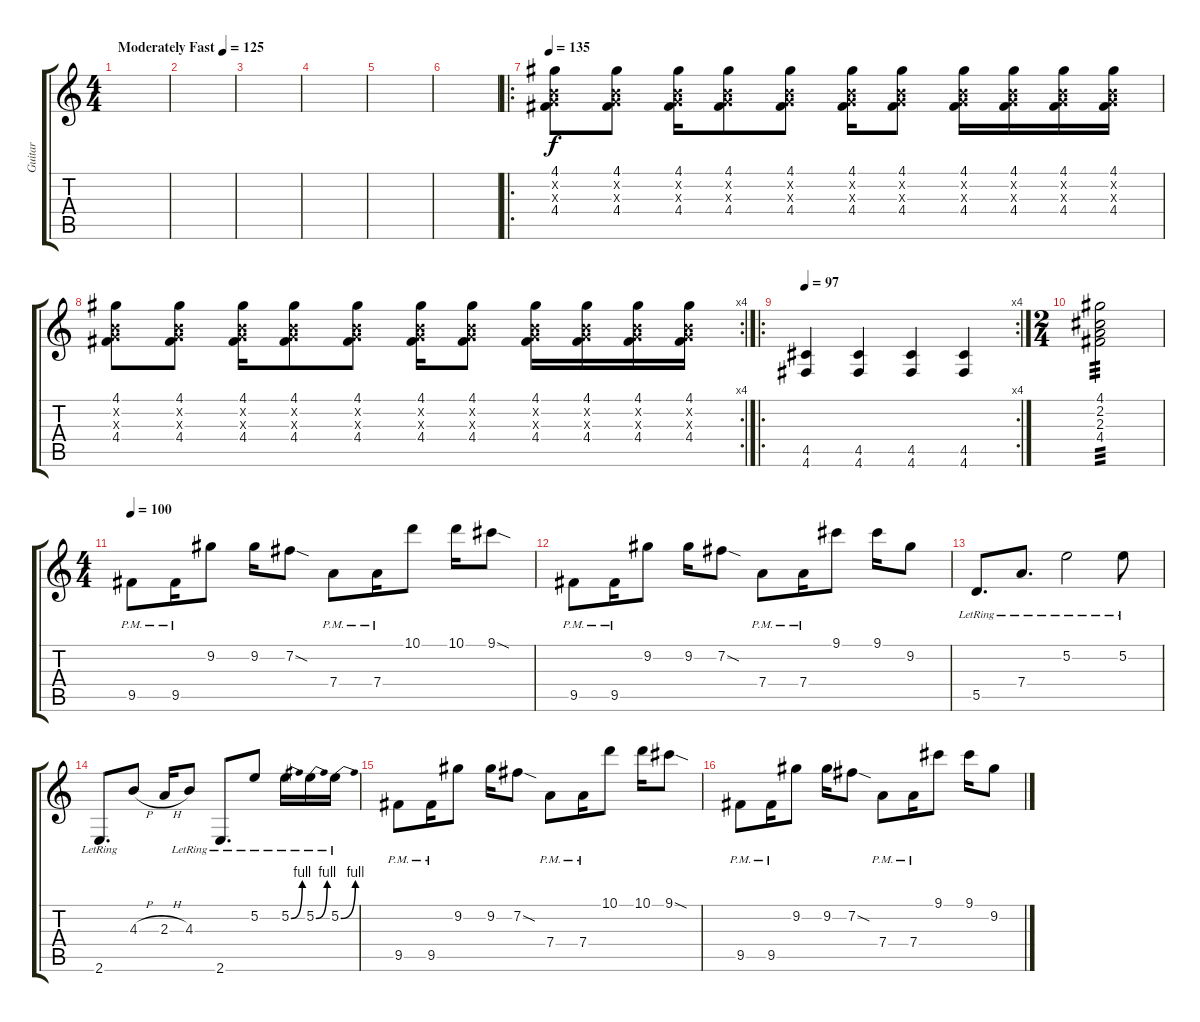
\track ("Guitar" "Guitar") {instrument distortionguitar}
\staff {score tabs}
\tuning (E4 B3 G3 D3 A2 D2) {hide}
\ts (4 4)
\tempo (125 "Moderately Fast")
\clef g2
\ks c
|
|
|
|
|
|
\ro
\tempo 135
(4.1 0.2{x} 0.3{x} 4.4).8 (4.1 0.2{x} 0.3{x} 4.4).8 (4.1 0.2{x} 0.3{x} 4.4).16 (4.1 0.2{x} 0.3{x} 4.4).8 (4.1 0.2{x} 0.3{x} 4.4).8 (4.1 0.2{x} 0.3{x} 4.4).16 (4.1 0.2{x} 0.3{x} 4.4).8 (4.1 0.2{x} 0.3{x} 4.4).16 (4.1 0.2{x} 0.3{x} 4.4).16 (4.1 0.2{x} 0.3{x} 4.4).16 (4.1 0.2{x} 0.3{x} 4.4).16 |
\rc 4
(4.1 0.2{x} 0.3{x} 4.4).8 (4.1 0.2{x} 0.3{x} 4.4).8 (4.1 0.2{x} 0.3{x} 4.4).16 (4.1 0.2{x} 0.3{x} 4.4).8 (4.1 0.2{x} 0.3{x} 4.4).8 (4.1 0.2{x} 0.3{x} 4.4).16 (4.1 0.2{x} 0.3{x} 4.4).8 (4.1 0.2{x} 0.3{x} 4.4).16 (4.1 0.2{x} 0.3{x} 4.4).16 (4.1 0.2{x} 0.3{x} 4.4).16 (4.1 0.2{x} 0.3{x} 4.4).16 |
\ro
\rc 4
\tempo 97
(4.5 4.6).4 (4.5 4.6).4 (4.5 4.6).4 (4.5 4.6).4 |
\ts (2 4)
(4.1 2.2 2.3 4.4).2{tp 3} |
\ts (4 4)
\tempo 100
9.5{pm}.8 9.5{pm}.16 9.2.8 9.2.16 7.2{sod}.8 7.4{pm}.8 7.4{pm}.16 10.1.8 10.1.16 9.1{sod}.8 |
9.5{pm}.8 9.5{pm}.16 9.2.8 9.2.16 7.2{sod}.8 7.4{pm}.8 7.4{pm}.16 9.1.8 9.1.16 9.2.8 |
5.5{lr}.8{d} 7.4{lr}.8{d} 5.2{lr}.2 5.2{lr}.8 |
2.6{lr}.8{d} 4.3{h}.8 2.3{h}.16 4.3{lr}.8 2.6{lr}.8{d} 5.2{lr}.8 5.2{be (bend 0 0 60 4) lr}.16 5.2{be (bend 0 0 60 4) lr}.16 5.2{be (bend 0 0 60 4) lr}.16 |
9.5{pm}.8 9.5{pm}.16 9.2.8 9.2.16 7.2{sod}.8 7.4{pm}.8 7.4{pm}.16 10.1.8 10.1.16 9.1{sod}.8 |
9.5{pm}.8 9.5{pm}.16 9.2.8 9.2.16 7.2{sod}.8 7.4{pm}.8 7.4{pm}.16 9.1.8 9.1.16 9.2.8
